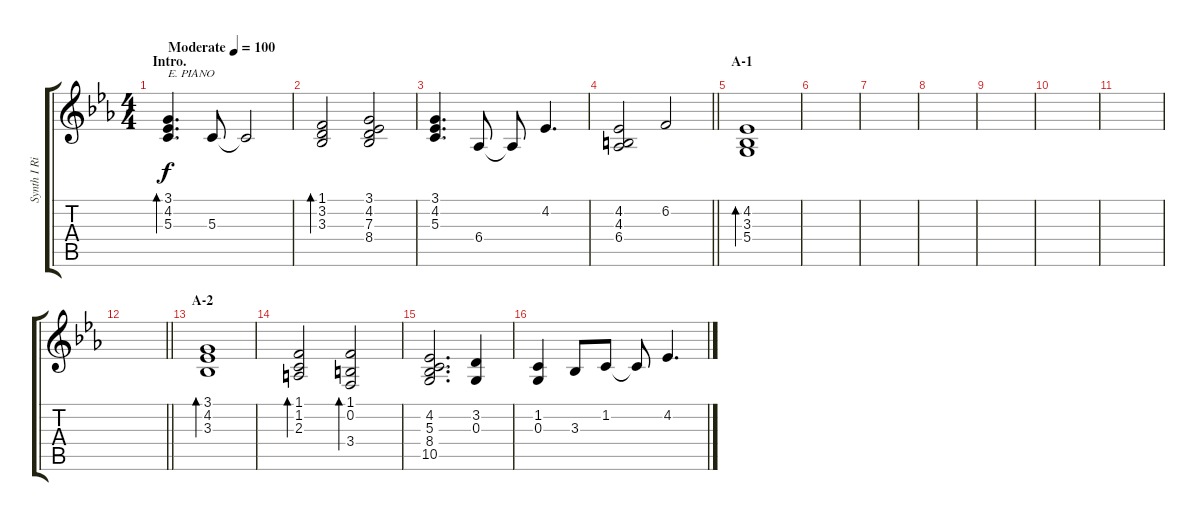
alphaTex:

\track ("Synth I Right (Kotobuki Tsumugi)" "Synth I Ri") {instrument electricpiano1}
\staff {score tabs}
\tuning (E4 B3 G3 D3 A2 E2) {hide}
\ts (4 4)
\section ("" "Intro.")
\tempo (100 "Moderate")
\clef g2
\ks eb
(3.1 4.2 5.3).4{d bd 120 txt "E. PIANO" dy f instrument electricpiano1} 5.3.8 5.3{t}.2 |
(1.1 3.2 3.3).2{bd 120} (3.1 4.2 7.3 8.4).2 |
(3.1 4.2 5.3).4{d} 6.4.8 6.4{t}.8 4.2.4{d} |
\barLineRight lightlight
(4.2 4.3 6.4).2 6.2.2 |
\section ("" "A-1")
(4.2 3.3 5.4).1{bd 120} |
|
|
|
|
|
|
\barLineRight lightlight
|
\section ("" "A-2")
(3.1 4.2 3.3).1{bd 120} |
(1.1 1.2 2.3).2{bd 120} (1.1 0.2 3.4).2{bd 120} |
(4.2 5.3 8.4 10.5).2{d} (3.2 0.3).4 |
(1.2 0.3).4 3.3.8 1.2.8 1.2{t}.8 4.2.4{d}
